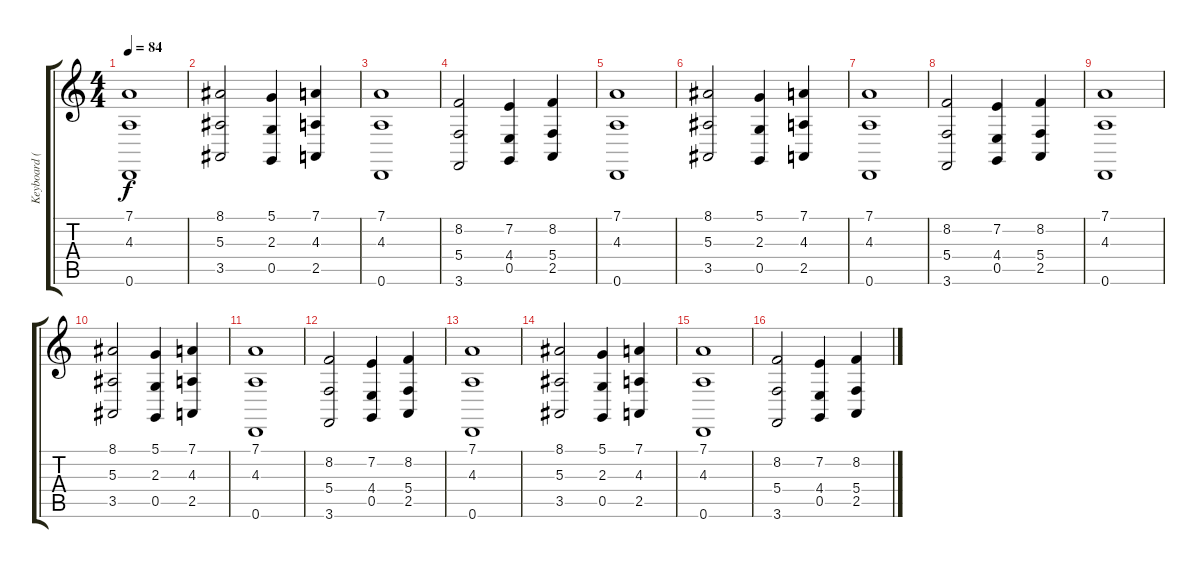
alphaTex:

\track ("Keyboard (ErdemTarabus addit. artist)" "Keyboard (") {instrument stringensemble1}
\staff {score tabs}
\tuning (D4 A3 F3 C3 G2 D2) {hide}
\ts (4 4)
\tempo 84
\clef g2
\ks c
(7.1 4.3 0.6).1{dy f} |
(8.1 5.3 3.5).2 (5.1 2.3 0.5).4 (7.1 4.3 2.5).4 |
(7.1 4.3 0.6).1 |
(8.2 5.4 3.6).2 (7.2 4.4 0.5).4 (8.2 5.4 2.5).4 |
(7.1 4.3 0.6).1 |
(8.1 5.3 3.5).2 (5.1 2.3 0.5).4 (7.1 4.3 2.5).4 |
(7.1 4.3 0.6).1 |
(8.2 5.4 3.6).2 (7.2 4.4 0.5).4 (8.2 5.4 2.5).4 |
(7.1 4.3 0.6).1 |
(8.1 5.3 3.5).2 (5.1 2.3 0.5).4 (7.1 4.3 2.5).4 |
(7.1 4.3 0.6).1 |
(8.2 5.4 3.6).2 (7.2 4.4 0.5).4 (8.2 5.4 2.5).4 |
(7.1 4.3 0.6).1 |
(8.1 5.3 3.5).2 (5.1 2.3 0.5).4 (7.1 4.3 2.5).4 |
(7.1 4.3 0.6).1 |
(8.2 5.4 3.6).2 (7.2 4.4 0.5).4 (8.2 5.4 2.5).4
